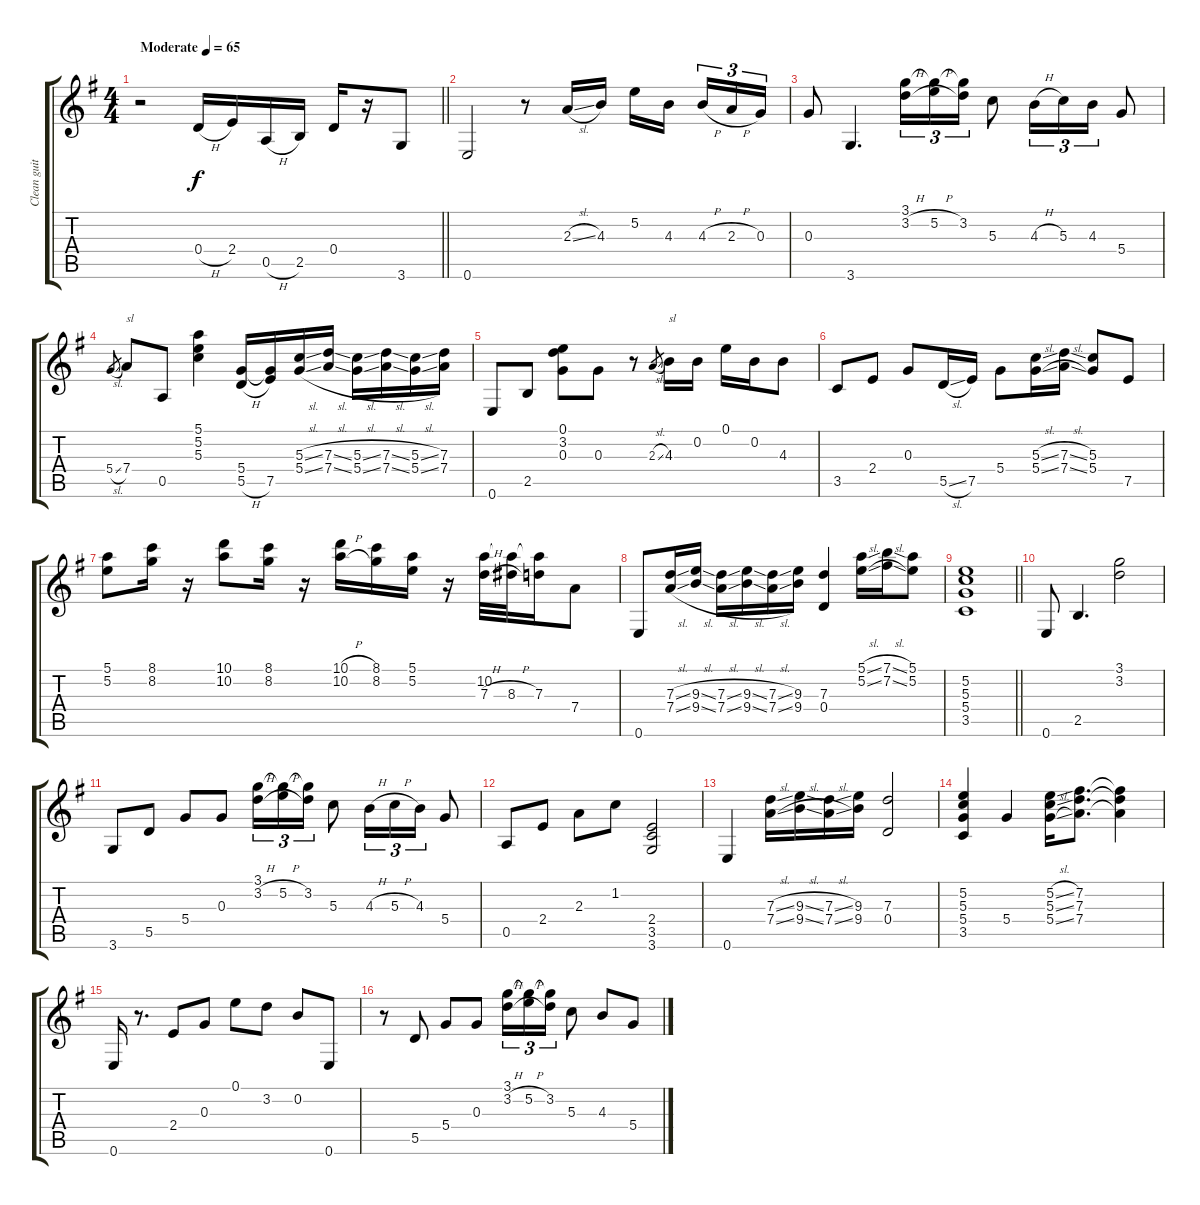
\track ("Clean guitar" "Clean guit") {instrument electricguitarclean}
\staff {score tabs}
\tuning (E4 B3 G3 D3 A2 E2) {hide}
\ts (4 4)
\tempo (65 "Moderate")
\clef g2
\barLineRight lightlight
\ks g
r.2{dy f instrument electricguitarclean} 0.4{h}.16 2.4.16 0.5{h}.16 2.5.16 0.4.16 r.16 3.6.8 |
0.6.2 r.8 2.3{sl}.16 4.3.16 5.2.16 4.3.16{beam splitsecondary} 4.3{h}.16{tu (3 2)} 2.3{h}.16{tu (3 2)} 0.3.16{tu (3 2)} |
0.3.8 3.6.4{d} (3.1 3.2{h}).16{tu (3 2)} (3.1{t} 5.2{h}).16{tu (3 2)} (3.1{t} 3.2).16{tu (3 2)} 5.3.8 4.3{h}.16{tu (3 2)} 5.3.16{tu (3 2)} 4.3.16{tu (3 2)} 5.4.8 |
5.4{sl}.8{gr} 7.4.8{txt "sl"} 0.5.8 (5.1 5.2 5.3).4 (5.4 5.5{h}).16 (5.4{t} 7.5).16 (5.3{sl} 5.4{sl}).16 (7.3{sl} 7.4{sl}).16 (5.3{sl} 5.4{sl}).16 (7.3{sl} 7.4{sl}).16 (5.3{sl} 5.4{sl}).16 (7.3 7.4).16 |
0.6.8 2.5.8 (0.1 3.2 0.3).8 0.3.8 r.8 2.3{sl}.8{gr} 4.3.16{txt "sl"} 0.2.16 0.1.16 0.2.16 4.3.8 |
3.5.8 2.4.8 0.3.8 5.5{sl}.16 7.5.16 5.4.8 (5.3{sl} 5.4{sl}).16 (7.3{sl} 7.4{sl}).16 (5.3 5.4).8 7.5.8 |
(5.1 5.2).8 (8.1 8.2).16 r.16 (10.1 10.2).8 (8.1 8.2).16 r.16 (10.1{h} 10.2{h}).16 (8.1 8.2).16 (5.1 5.2).16 r.16 (10.2 7.3{h}).32 (10.2{t} 8.3{h}).32 (10.2{t} 7.3).16 7.4.8 |
0.6.8 (7.3{sl} 7.4{sl}).16 (9.3{sl} 9.4{sl}).16 (7.3{sl} 7.4{sl}).16 (9.3{sl} 9.4{sl}).16 (7.3{sl} 7.4{sl}).16 (9.3 9.4).16 (7.3 0.4).4 (5.1{sl} 5.2{sl}).16 (7.1{sl} 7.2{sl}).16 (5.1 5.2).8 |
\barLineRight lightlight
(5.2 5.3 5.4 3.5).1 |
0.6.8 2.5.4{d} (3.1 3.2).2 |
3.6.8 5.5.8 5.4.8 0.3.8 (3.1 3.2{h}).16{tu (3 2)} (3.1{t} 5.2{h}).16{tu (3 2)} (3.1{t} 3.2).16{tu (3 2)} 5.3.8 4.3{h}.16{tu (3 2)} 5.3{h}.16{tu (3 2)} 4.3.16{tu (3 2)} 5.4.8 |
0.5.8 2.4.8 2.3.8 1.2.8 (2.4 3.5 3.6).2 |
0.6.4 (7.3{sl} 7.4{sl}).16 (9.3{sl} 9.4{sl}).16 (7.3{sl} 7.4{sl}).16 (9.3 9.4).16 (7.3 0.4).2 |
(5.2 5.3 5.4 3.5).4 5.4.4 (5.2{sl} 5.3{sl} 5.4{sl}).16 (7.2 7.3 7.4).8{d} (7.2{t} 7.3{t} 7.4{t}).4 |
0.6.16 r.8{d} 2.4.8 0.3.8 0.1.8 3.2.8 0.2.8 0.6.8 |
r.8 5.5.8 5.4.8 0.3.8 (3.1 3.2{h}).16{tu (3 2)} (3.1{t} 5.2{h}).16{tu (3 2)} (3.1{t} 3.2).16{tu (3 2)} 5.3.8 4.3.8 5.4.8
